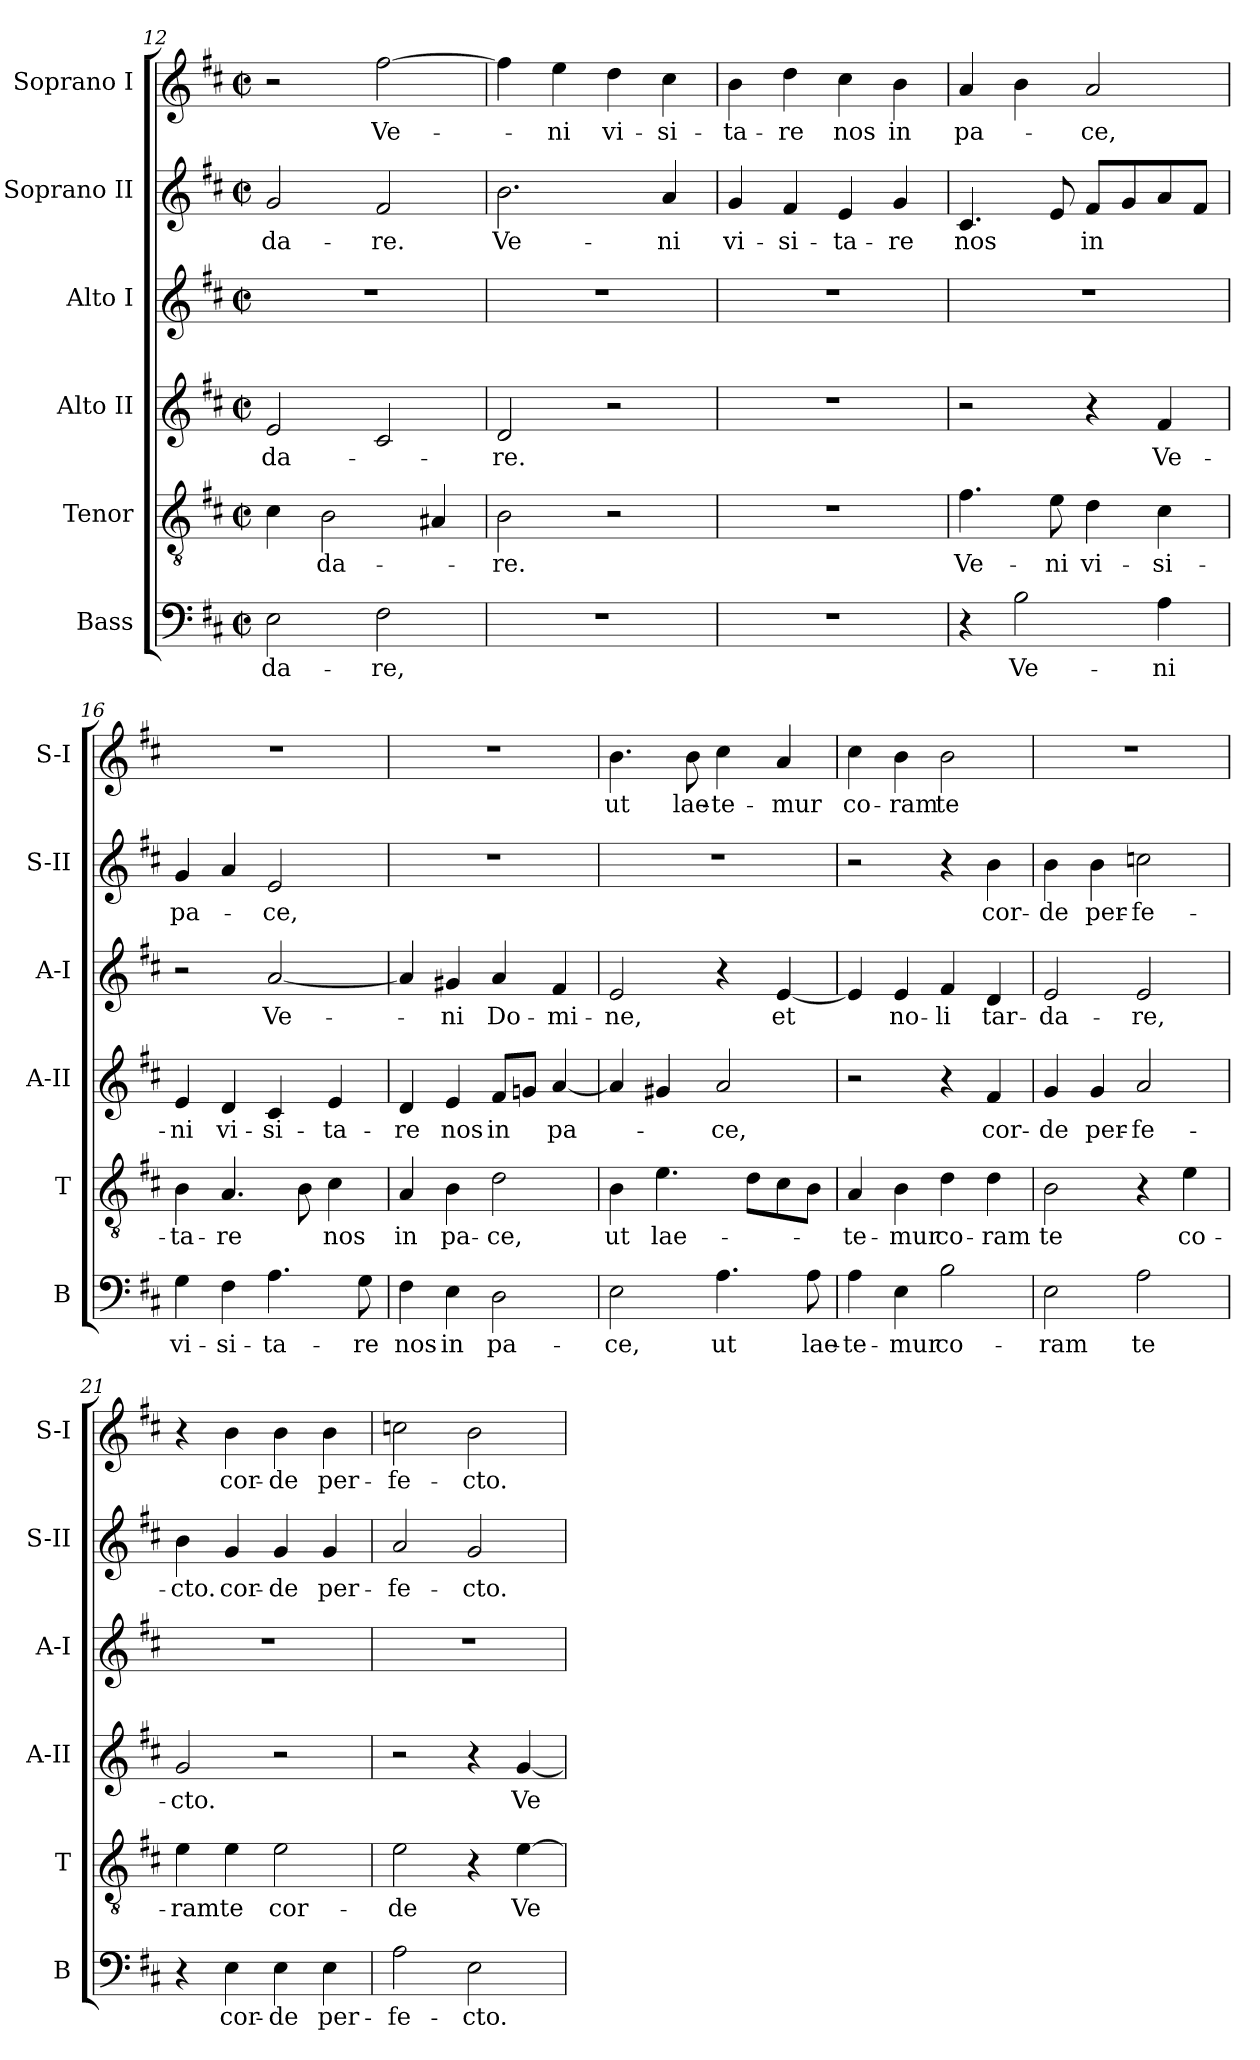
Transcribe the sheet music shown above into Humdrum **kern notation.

**kern	**text	**kern	**text	**kern	**text	**kern	**text	**kern	**text	**kern	**text
*part6	*part6	*part5	*part5	*part4	*part4	*part3	*part3	*part2	*part2	*part1	*part1
*staff6	*staff6	*staff5	*staff5	*staff4	*staff4	*staff3	*staff3	*staff2	*staff2	*staff1	*staff1
*I"Bass	*	*I"Tenor	*	*I"Alto II	*	*I"Alto I	*	*I"Soprano II	*	*I"Soprano I	*
*I'B	*	*I'T	*	*I'A-II	*	*I'A-I	*	*I'S-II	*	*I'S-I	*
*clefF4	*	*clefGv2	*	*clefG2	*	*clefG2	*	*clefG2	*	*clefG2	*
*k[f#c#]	*	*k[f#c#]	*	*k[f#c#]	*	*k[f#c#]	*	*k[f#c#]	*	*k[f#c#]	*
*D:	*	*D:	*	*D:	*	*D:	*	*D:	*	*D:	*
*M2/2	*	*M2/2	*	*M2/2	*	*M2/2	*	*M2/2	*	*M2/2	*
*met(c|)	*	*met(c|)	*	*met(c|)	*	*met(c|)	*	*met(c|)	*	*met(c|)	*
=12	=12	=12	=12	=12	=12	=12	=12	=12	=12	=12	=12
2E\	-da-	4c#\	.	2e/	-da-	1r	.	2g/	-da-	2r	.
.	.	2B\	-da-	.	.	.	.	.	.	.	.
2F#\	-re,	.	.	2c#/	.	.	.	2f#/	-re.	[>2ff#\	Ve-
.	.	4A#X/	.	.	.	.	.	.	.	.	.
=13	=13	=13	=13	=13	=13	=13	=13	=13	=13	=13	=13
1r	.	2B\	-re.	2d/	-re.	1r	.	2.b\	Ve-	4ff#\]	.
.	.	.	.	.	.	.	.	.	.	4ee\	-ni
.	.	2r	.	2r	.	.	.	.	.	4dd\	vi-
.	.	.	.	.	.	.	.	4a/	-ni	4cc#\	-si-
!!LO:LB:g=z
=14	=14	=14	=14	=14	=14	=14	=14	=14	=14	=14	=14
1r	.	1r	.	1r	.	1r	.	4g/	vi-	4b\	-ta-
.	.	.	.	.	.	.	.	4f#/	-si-	4dd\	-re
.	.	.	.	.	.	.	.	4e/	-ta-	4cc#\	nos
.	.	.	.	.	.	.	.	4g/	-re	4b\	in
=15	=15	=15	=15	=15	=15	=15	=15	=15	=15	=15	=15
4r	.	4.f#\	Ve-	2r	.	1r	.	4.c#/	nos	4a/	pa-
2B\	Ve-	.	.	.	.	.	.	.	.	4b\	.
.	.	8e\	-ni	.	.	.	.	8e/	.	.	.
.	.	4d\	vi-	4r	.	.	.	8f#/L	in	2a/	-ce,
.	.	.	.	.	.	.	.	8g/	.	.	.
4A\	-ni	4c#\	-si-	4f#/	Ve-	.	.	8a/	.	.	.
.	.	.	.	.	.	.	.	8f#/J	.	.	.
=16	=16	=16	=16	=16	=16	=16	=16	=16	=16	=16	=16
4G\	vi-	4B\	-ta-	4e/	-ni	2r	.	4g/	pa-	1r	.
4F#\	-si-	4.A/	-re	4d/	vi-	.	.	4a/	.	.	.
4.A\	-ta-	.	.	4c#/	-si-	[2a/	Ve-	2e/	-ce,	.	.
.	.	8B\	.	.	.	.	.	.	.	.	.
.	.	4c#\	nos	4e/	-ta-	.	.	.	.	.	.
8G\	-re	.	.	.	.	.	.	.	.	.	.
=17	=17	=17	=17	=17	=17	=17	=17	=17	=17	=17	=17
4F#\	nos	4A/	in	4d/	-re	4a/]	.	1r	.	1r	.
4E\	in	4B\	pa-	4e/	nos	4g#X/	-ni	.	.	.	.
2D\	pa-	2d\	-ce,	8f#/L	in	4a/	Do-	.	.	.	.
.	.	.	.	8gn/J	.	.	.	.	.	.	.
.	.	.	.	[4a/	pa-	4f#/	-mi-	.	.	.	.
=18	=18	=18	=18	=18	=18	=18	=18	=18	=18	=18	=18
2E\	-ce,	4B\	ut	4a/]	.	2e/	-ne,	1r	.	4.b\	ut
.	.	4.e\	lae-	4g#X/	.	.	.	.	.	.	.
.	.	.	.	.	.	.	.	.	.	8b\	lae-
4.A\	ut	.	.	2a/	-ce,	4r	.	.	.	4cc#\	-te-
.	.	8d\L	.	.	.	.	.	.	.	.	.
.	.	8c#\	.	.	.	[<4e/	et	.	.	4a/	-mur
8A\	lae-	8B\J	.	.	.	.	.	.	.	.	.
=19	=19	=19	=19	=19	=19	=19	=19	=19	=19	=19	=19
4A\	-te-	4A/	-te-	2r	.	4e/]	.	2r	.	4cc#\	co-
4E\	-mur	4B\	-mur	.	.	4e/	no-	.	.	4b\	-ram
2B\	co-	4d\	co-	4r	.	4f#/	-li	4r	.	2b\	te
.	.	4d\	-ram	4f#/	cor-	4d/	tar-	4b\	cor-	.	.
!!LO:PB:g=z
=20	=20	=20	=20	=20	=20	=20	=20	=20	=20	=20	=20
2E\	-ram	2B\	te	4g/	-de	2e/	-da-	4b\	-de	1r	.
.	.	.	.	4g/	per-	.	.	4b\	per-	.	.
2A\	te	4r	.	2a/	-fe-	2e/	-re,	2ccn\	-fe-	.	.
.	.	4e\	co-	.	.	.	.	.	.	.	.
=21	=21	=21	=21	=21	=21	=21	=21	=21	=21	=21	=21
4r	.	4e\	-ram	2g/	-cto.	1r	.	4b\	-cto.	4r	.
4E\	cor-	4e\	te	.	.	.	.	4g/	cor-	4b\	cor-
4E\	-de	2e\	cor-	2r	.	.	.	4g/	-de	4b\	-de
4E\	per-	.	.	.	.	.	.	4g/	per-	4b\	per-
=22	=22	=22	=22	=22	=22	=22	=22	=22	=22	=22	=22
2A\	-fe-	2e\	-de	2r	.	1r	.	2a/	-fe-	2ccn\	-fe-
2E\	-cto.	4r	.	4r	.	.	.	2g/	-cto.	2b\	-cto.
.	.	[>4e\	Ve-	[<4g/	Ve-	.	.	.	.	.	.
=	=	=	=	=	=	=	=	=	=	=	=
*-	*-	*-	*-	*-	*-	*-	*-	*-	*-	*-	*-
